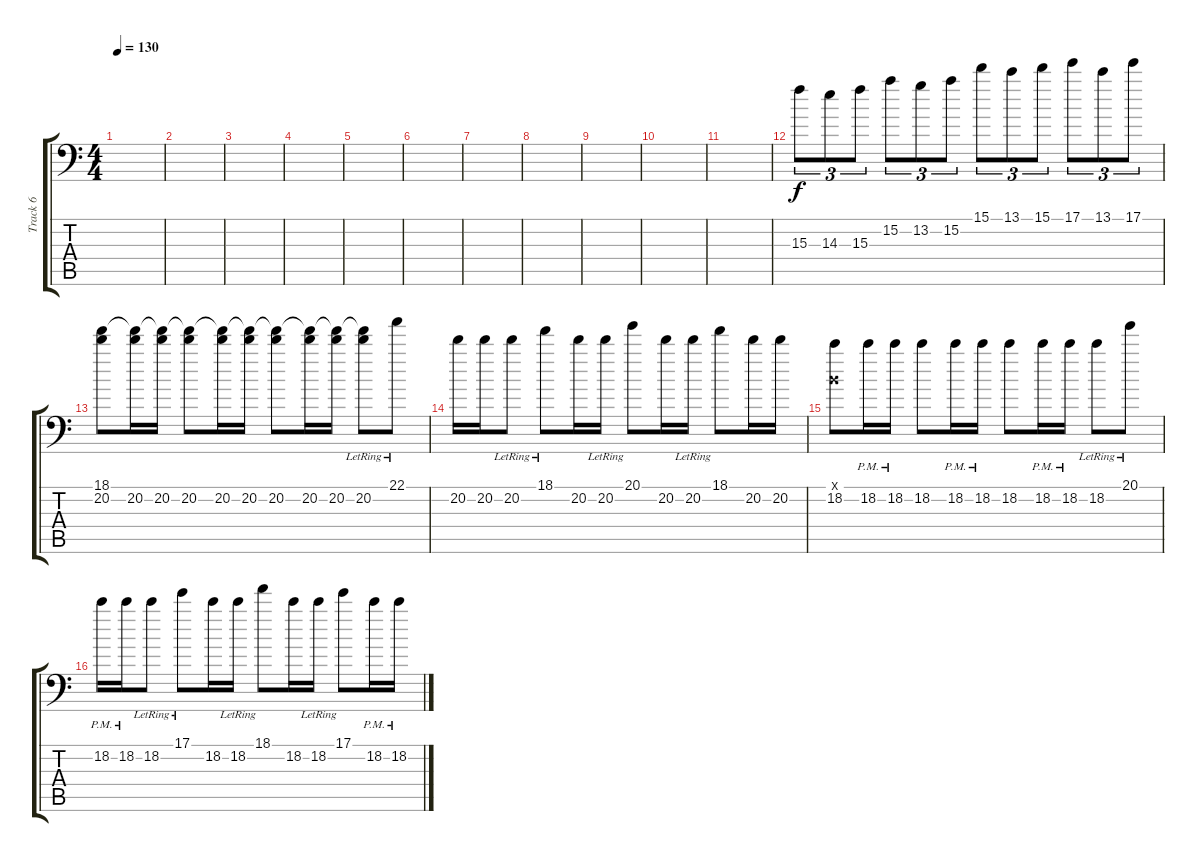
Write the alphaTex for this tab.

\track ("Track 6" "Track 6") {instrument overdrivenguitar}
\staff {score tabs}
\tuning (B3 Gb3 D3 A2 E2 A1) {hide}
\ts (4 4)
\tempo 130
\clef f4
\ks c
|
|
|
|
|
|
|
|
|
|
|
15.3.8{tu (3 2)} 14.3.8{tu (3 2)} 15.3.8{tu (3 2)} 15.2.8{tu (3 2)} 13.2.8{tu (3 2)} 15.2.8{tu (3 2)} 15.1.8{tu (3 2)} 13.1.8{tu (3 2)} 15.1.8{tu (3 2)} 17.1.8{tu (3 2)} 13.1.8{tu (3 2)} 17.1.8{tu (3 2)} |
(18.1 20.2).8 (18.1{t} 20.2).16 (18.1{t} 20.2).16 (18.1{t} 20.2).8 (18.1{t} 20.2).16 (18.1{t} 20.2).16 (18.1{t} 20.2).8 (18.1{t} 20.2).16 (18.1{t} 20.2).16 (18.1{t} 20.2{lr}).8 22.1{lr}.8 |
20.2.16 20.2.16 20.2{lr}.8 18.1{lr}.8 20.2.16 20.2{lr}.16 20.1{lr}.8 20.2.16 20.2{lr}.16 18.1{lr}.8 20.2.16 20.2.16 |
(0.1{x} 18.2).8 18.2{pm}.16 18.2{pm}.16 18.2.8 18.2{pm}.16 18.2{pm}.16 18.2.8 18.2{pm}.16 18.2{pm}.16 18.2{lr}.8 20.1{lr}.8 |
18.2{pm}.16 18.2{pm}.16 18.2{lr}.8 17.1{lr}.8 18.2.16 18.2{lr}.16 18.1{lr}.8 18.2.16 18.2{lr}.16 17.1{lr}.8 18.2{pm}.16 18.2{pm}.16
